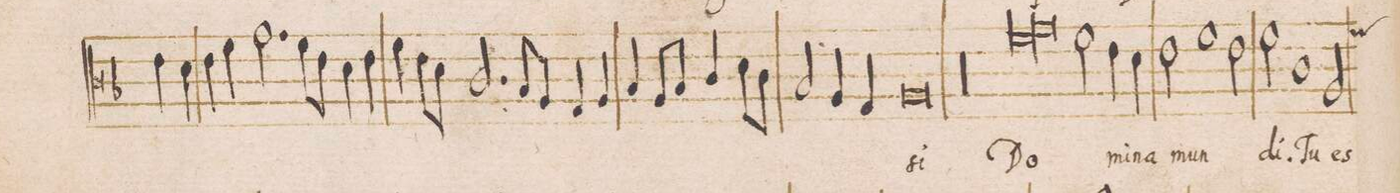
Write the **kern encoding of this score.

**kern	**text
*I"DISCANTVS	*
*clefC3	*
*k[b-]	*
*met(C|)	*
*M2/1	*
4e\	.
4d\	.
4e\	.
4f\	.
2.g\	.
=21-	=21-
8f\L	.
8e\J	.
4d\	.
4e\	.
4f\	.
8e\L	.
8d\J	.
2.c/	.
=22-	=22-
8B-y/L	.
8A/J	.
4G/	.
4A/	.
4B-/	.
8A/L	.
8B-/J	.
4c/	.
8d\L	.
8c\J	.
=23-	=23-
2B-/	.
4A/	.
4G/	.
0A	-si
=24-	=24-
00r	.
=25-	=25-
=26-	=26-
*lig	*
1f	Do-
=27-	=27-
1g	.
*Xlig	*
2f\	.
4e\	-mi-
4d\	-na
=28-	=28-
2e\	mun-
1f	.
2e\	.
=29-	=29-
2f\	-di
1c	Tu
*custos:f	*
2A/	es
=30-	=30-
*-	*-
